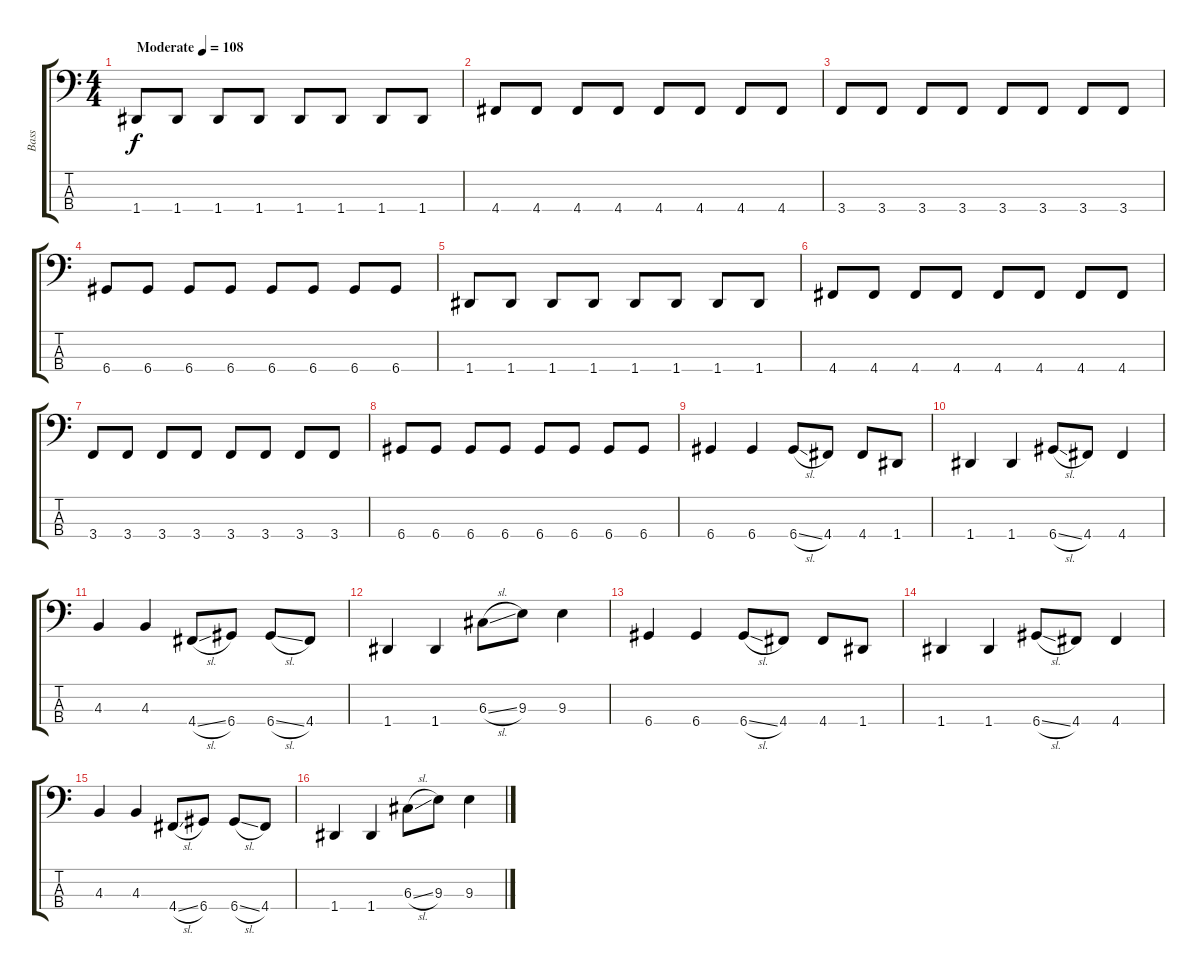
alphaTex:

\track ("Bass" "Bass") {instrument electricbassfinger}
\staff {score tabs}
\tuning (F2 C2 G1 D1) {hide}
\ts (4 4)
\tempo (108 "Moderate")
\clef f4
\ks c
1.4.8{dy f instrument electricbassfinger} 1.4.8 1.4.8 1.4.8 1.4.8 1.4.8 1.4.8 1.4.8 |
4.4.8 4.4.8 4.4.8 4.4.8 4.4.8 4.4.8 4.4.8 4.4.8 |
3.4.8 3.4.8 3.4.8 3.4.8 3.4.8 3.4.8 3.4.8 3.4.8 |
6.4.8 6.4.8 6.4.8 6.4.8 6.4.8 6.4.8 6.4.8 6.4.8 |
1.4.8 1.4.8 1.4.8 1.4.8 1.4.8 1.4.8 1.4.8 1.4.8 |
4.4.8 4.4.8 4.4.8 4.4.8 4.4.8 4.4.8 4.4.8 4.4.8 |
3.4.8 3.4.8 3.4.8 3.4.8 3.4.8 3.4.8 3.4.8 3.4.8 |
6.4.8 6.4.8 6.4.8 6.4.8 6.4.8 6.4.8 6.4.8 6.4.8 |
6.4.4 6.4.4 6.4{sl}.8 4.4.8 4.4.8 1.4.8 |
1.4.4 1.4.4 6.4{sl}.8 4.4.8 4.4.4 |
4.3.4 4.3.4 4.4{sl}.8 6.4.8 6.4{sl}.8 4.4.8 |
1.4.4 1.4.4 6.3{sl}.8 9.3.8 9.3.4 |
6.4.4 6.4.4 6.4{sl}.8 4.4.8 4.4.8 1.4.8 |
1.4.4 1.4.4 6.4{sl}.8 4.4.8 4.4.4 |
4.3.4 4.3.4 4.4{sl}.8 6.4.8 6.4{sl}.8 4.4.8 |
1.4.4 1.4.4 6.3{sl}.8 9.3.8 9.3.4
